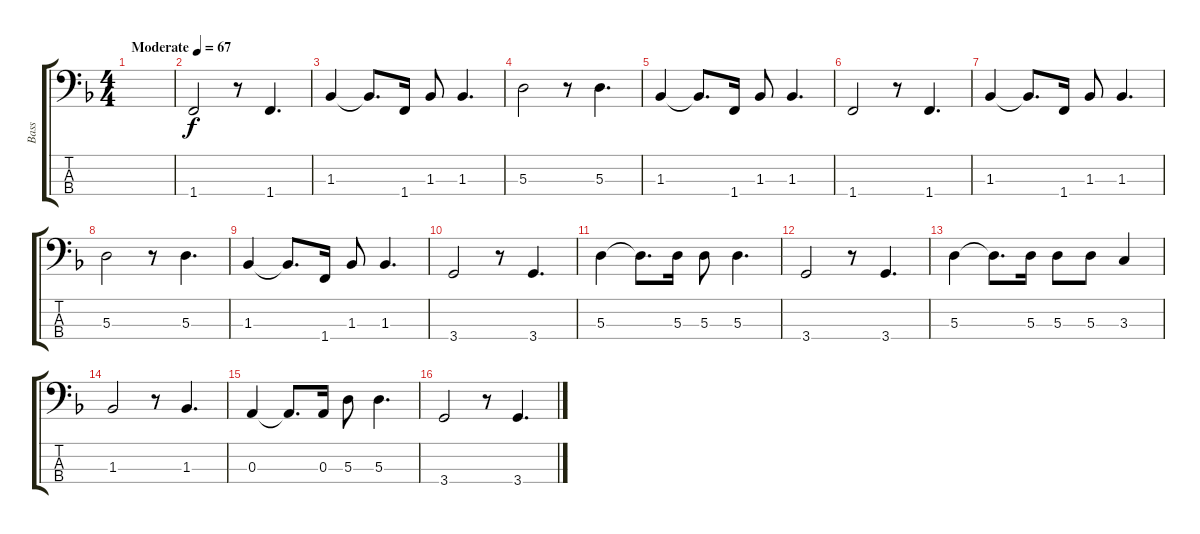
\track ("Bass" "Bass") {instrument electricbassfinger}
\staff {score tabs}
\tuning (G2 D2 A1 E1) {hide}
\ts (4 4)
\tempo (67 "Moderate")
\clef f4
\ks f
|
1.4.2 r.8 1.4.4{d} |
1.3.4 1.3{t}.8{d} 1.4.16 1.3.8 1.3.4{d} |
5.3.2 r.8 5.3.4{d} |
1.3.4 1.3{t}.8{d} 1.4.16 1.3.8 1.3.4{d} |
1.4.2 r.8 1.4.4{d} |
1.3.4 1.3{t}.8{d} 1.4.16 1.3.8 1.3.4{d} |
5.3.2 r.8 5.3.4{d} |
1.3.4 1.3{t}.8{d} 1.4.16 1.3.8 1.3.4{d} |
3.4.2 r.8 3.4.4{d} |
5.3.4 5.3{t}.8{d} 5.3.16 5.3.8 5.3.4{d} |
3.4.2 r.8 3.4.4{d} |
5.3.4 5.3{t}.8{d} 5.3.16 5.3.8 5.3.8 3.3.4 |
1.3.2 r.8{txt ""} 1.3.4{d} |
0.3.4 0.3{t}.8{d} 0.3.16 5.3.8 5.3.4{d} |
3.4.2 r.8 3.4.4{d}
